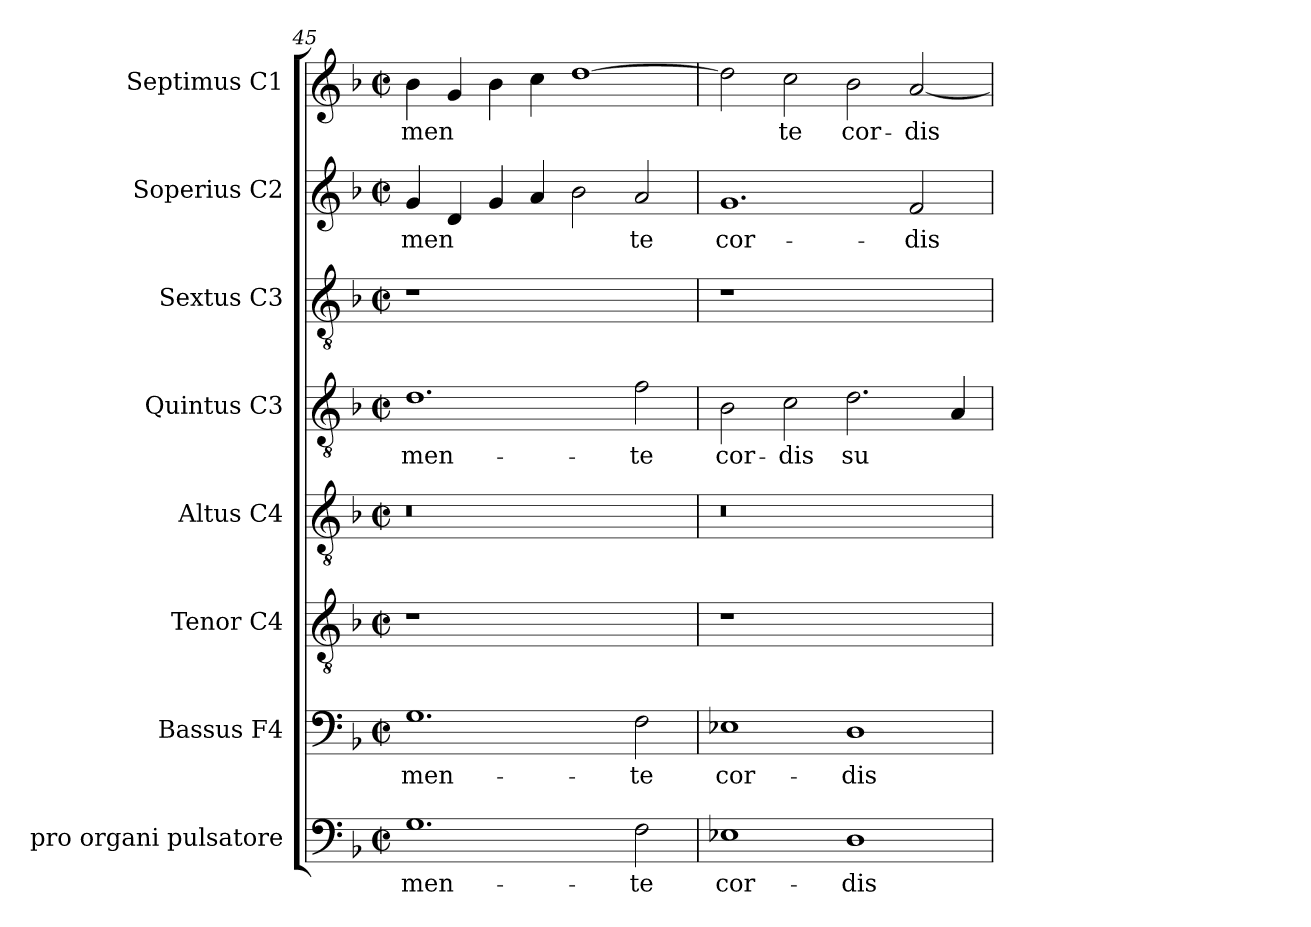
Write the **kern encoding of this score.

**kern	**text	**kern	**text	**kern	**kern	**kern	**text	**kern	**kern	**text	**kern	**text
*part8	*part8	*part7	*part7	*part6	*part5	*part4	*part4	*part3	*part2	*part2	*part1	*part1
*staff8	*staff8	*staff7	*staff7	*staff6	*staff5	*staff4	*staff4	*staff3	*staff2	*staff2	*staff1	*staff1
*I"pro organi  pulsatore	*	*I"Bassus  F4	*	*I"Tenor  C4	*I"Altus  C4	*I"Quintus  C3	*	*I"Sextus  C3	*I"Soperius  C2	*	*I"Septimus  C1	*
*clefF4	*	*clefF4	*	*clefGv2	*clefGv2	*clefGv2	*	*clefGv2	*clefG2	*	*clefG2	*
*k[b-]	*	*k[b-]	*	*k[b-]	*k[b-]	*k[b-]	*	*k[b-]	*k[b-]	*	*k[b-]	*
*F:	*	*F:	*	*F:	*F:	*F:	*	*F:	*F:	*	*F:	*
*M2/2	*	*M2/2	*	*M2/2	*M2/2	*M2/2	*	*M2/2	*M2/2	*	*M2/2	*
*met(c|)	*	*met(c|)	*	*met(c|)	*met(c|)	*met(c|)	*	*met(c|)	*met(c|)	*	*met(c|)	*
=45	=45	=45	=45	=45	=45	=45	=45	=45	=45	=45	=45	=45
!	!LO:LY:a:cj	!	!LO:LY:b:cj	!	!	!	!LO:LY:b:cj	!	!	!LO:LY:b:cj	!	!LO:LY:b:cj
1.G	men-	1.G	men-	1r	0r	1.d	men-	1r	4g/	men-	4b-\	men-
!	!	!	!	!	!	!	!	!	!	!LO:LY:b:cj	!	!LO:LY:b:cj
.	.	.	.	.	.	.	.	.	4d/	--	4g/	--
!	!	!	!	!	!	!	!	!	!	!LO:LY:b:cj	!	!LO:LY:b:cj
.	.	.	.	.	.	.	.	.	4g/	--	4b-\	--
!	!	!	!	!	!	!	!	!	!	!LO:LY:b:cj	!	!LO:LY:b:cj
.	.	.	.	.	.	.	.	.	4a/	--	4cc\	--
!	!	!	!	!	!	!	!	!	!	!LO:LY:b:cj	!	!LO:LY:b:cj
.	.	.	.	1ryy	.	.	.	1ryy	2b-\	--	[>1dd	--
!	!LO:LY:a:cj	!	!LO:LY:b:cj	!	!	!	!LO:LY:b:cj	!	!	!LO:LY:b:cj	!	!
2F\	-te	2F\	-te	.	.	2f\	-te	.	2a/	-te	.	.
!!LO:PB:g=z
=46	=46	=46	=46	=46	=46	=46	=46	=46	=46	=46	=46	=46
!	!LO:LY:a:cj	!	!LO:LY:b:cj	!	!	!	!LO:LY:b:cj	!	!	!LO:LY:b:cj	!	!LO:LY:b:cj
1E-X	cor-	1E-X	cor-	1r	0r	2B-\	cor-	1r	1.g	cor-	2dd\]	--
!	!	!	!	!	!	!	!LO:LY:b:cj	!	!	!	!	!LO:LY:b:cj
.	.	.	.	.	.	2c\	-dis	.	.	.	2cc\	-te
!	!LO:LY:a:cj	!	!LO:LY:b:cj	!	!	!	!LO:LY:b:cj	!	!	!	!	!LO:LY:b:cj
1D	-dis	1D	-dis	1ryy	.	2.d\	su-	1ryy	.	.	2b-\	cor-
!	!	!	!	!	!	!	!	!	!	!LO:LY:b:cj	!	!LO:LY:b:cj
.	.	.	.	.	.	.	.	.	2f/	-dis	[<2a/	-dis
!	!	!	!	!	!	!	!LO:LY:b:cj	!	!	!	!	!
.	.	.	.	.	.	4A/	--	.	.	.	.	.
=	=	=	=	=	=	=	=	=	=	=	=	=
*-	*-	*-	*-	*-	*-	*-	*-	*-	*-	*-	*-	*-
